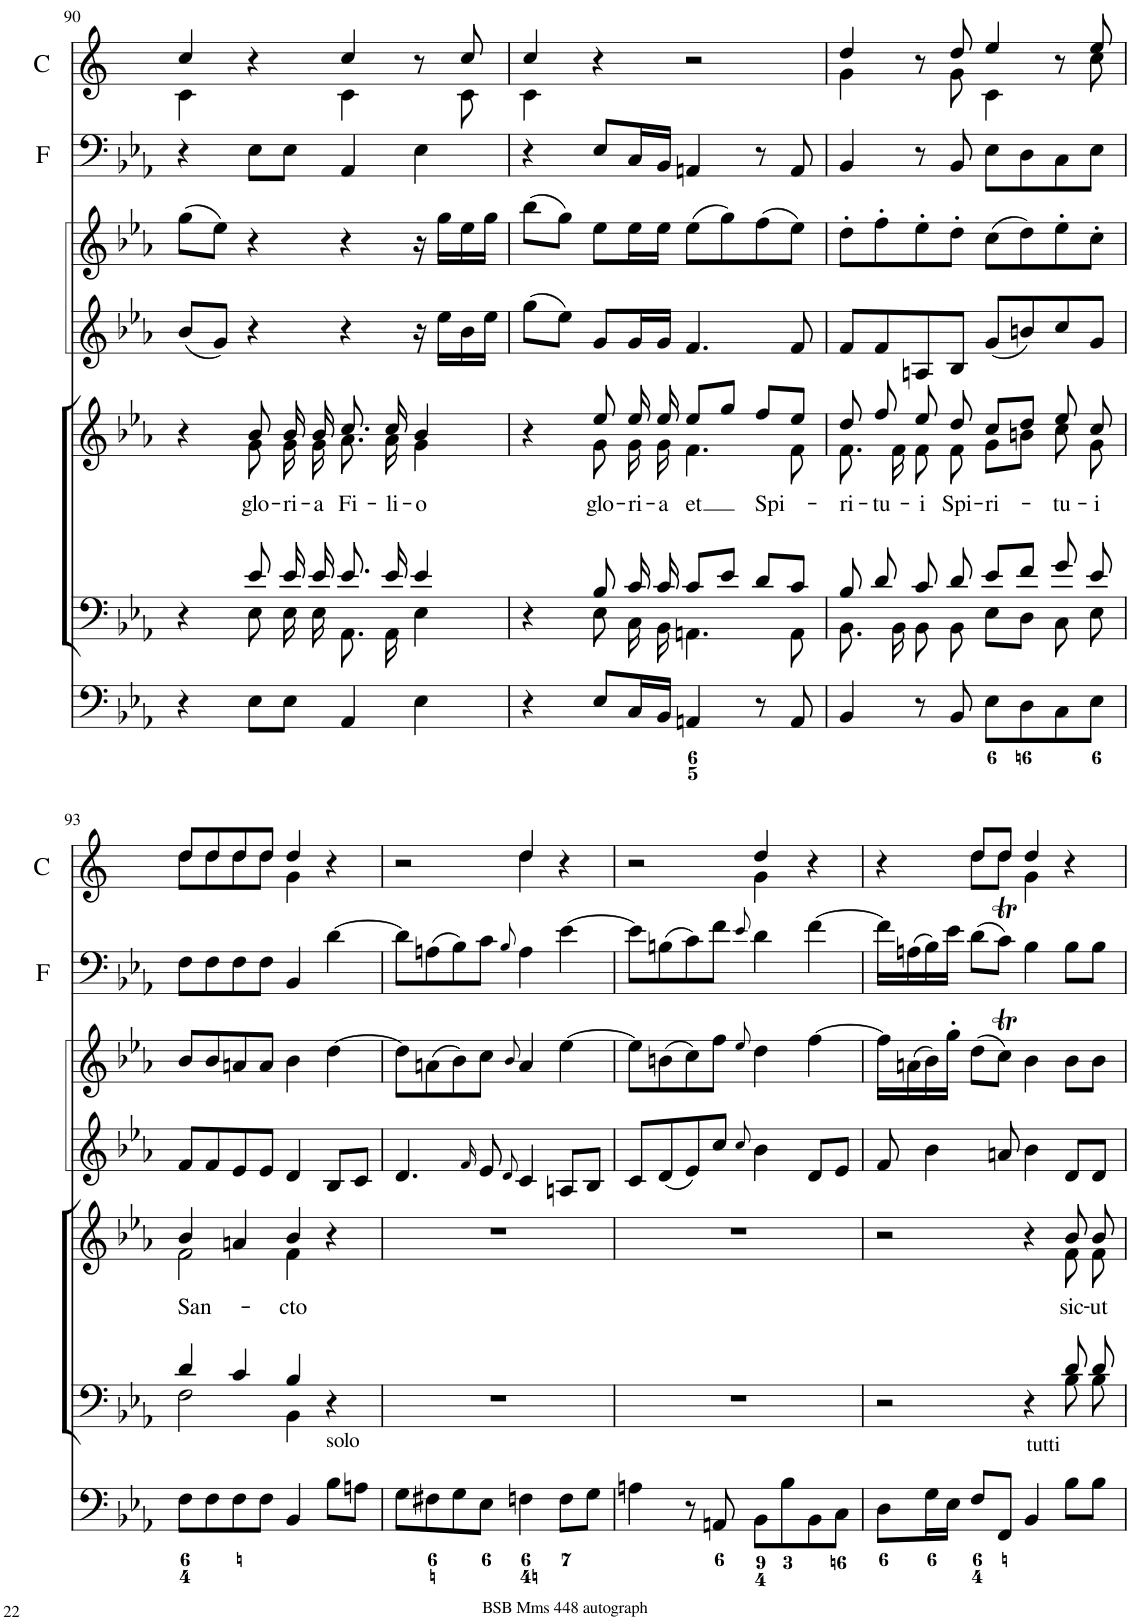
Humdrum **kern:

**kern	**kern	**kern	**text	**kern	**kern	**kern	**kern
*part7	*part6	*part5	*part5	*part4	*part3	*part2	*part1
*staff7	*staff6	*staff5	*staff5	*staff4	*staff3	*staff2	*staff1
*I"Organ	*I"Voice	*I"Voice	*	*I"Violin	*I"Violin	*I"Fagotti	*I"Corni in Eb
*	*	*	*	*I'Vln	*I'Vln	*I'F	*I'C
!!LO:PB:g=z
*clefF4	*clefF4	*clefG2	*	*clefG2	*clefG2	*clefF4	*clefG2
*	*	*	*	*	*	*	*Trd5c9
*k[b-e-a-]	*k[b-e-a-]	*k[b-e-a-]	*	*k[b-e-a-]	*k[b-e-a-]	*k[b-e-a-]	*k[]
*M4/4	*M4/4	*M4/4	*	*M4/4	*M4/4	*M4/4	*M4/4
*met(c)	*met(c)	*met(c)	*	*met(c)	*met(c)	*met(c)	*met(c)
=90	=90	=90	=90	=90	=90	=90	=90
*	*^	*^	*	*	*	*	*^
4r	4r	4ryy	4r	4ryy	.	(8b-/L	(8gg\L	4r	4cc/	4c\
.	.	.	.	.	.	8g/J)	8ee-\J)	.	.	.
!	!	!	!	!	!LO:LY:b	!	!	!	!	!
8E-\L	8e-/	8E-\	8b-/	8g\	glo-	4r	4r	8E-\L	4r	4ryy
!	!	!	!	!	!LO:LY:b	!	!	!	!	!
8E-\J	16e-/	16E-\	16b-/	16g\	-ri-	.	.	8E-\J	.	.
!	!	!	!	!	!LO:LY:b	!	!	!	!	!
.	16e-/	16E-\	16b-/	16g\	-a	.	.	.	.	.
!	!	!	!	!	!LO:LY:b	!	!	!	!	!
4AA-/	8.e-/	8.AA-\	8.cc/	8.a-\	Fi-	4r	4r	4AA-/	4cc/	4c\
!	!	!	!	!	!LO:LY:b	!	!	!	!	!
.	16e-/	16AA-\	16cc/	16a-\	-li-	.	.	.	.	.
!	!	!	!	!	!LO:LY:b	!	!	!	!	!
4E-\	4e-/	4E-\	4b-/	4g\	-o	16r	16r	4E-\	8r	8ryy
.	.	.	.	.	.	16ee-\LL	16gg\LL	.	.	.
.	.	.	.	.	.	16b-\	16ee-\	.	8cc/	8c\
.	.	.	.	.	.	16ee-\JJ	16gg\JJ	.	.	.
=91	=91	=91	=91	=91	=91	=91	=91	=91	=91	=91
4r	4r	4ryy	4r	4ryy	.	(8gg\L	(8bb-\L	4r	4cc/	4c\
.	.	.	.	.	.	8ee-\J)	8gg\J)	.	.	.
!	!	!	!	!	!LO:LY:b	!	!	!	!	!
8E-/L	8B-/	8E-\	8ee-/	8g\	glo-	8g/L	8ee-\L	8E-/L	4r	2.ryy
!	!	!	!	!	!LO:LY:b	!	!	!	!	!
16C/L	16c/	16C\	16ee-/	16g\	-ri-	16g/L	16ee-\L	16C/L	.	.
!	!	!	!	!	!LO:LY:b	!	!	!	!	!
16BB-/JJ	16c/	16BB-\	16ee-/	16g\	-a	16g/JJ	16ee-\JJ	16BB-/JJ	.	.
!	!	!	!	!	!LO:LY:b	!	!	!	!	!
4AAn/	8c/L	4.AAn\	8ee-/L	4.f\	et	4.f/	(8ee-\L	4AAn/	2r	.
.	8e-/J	.	8gg/J	.	.	.	8gg\)	.	.	.
!	!	!	!	!	!LO:LY:b	!	!	!	!	!
8r	8d/L	.	8ff/L	.	Spi-	.	(8ff\	8r	.	.
8AA/	8c/J	8AA\	8ee-/J	8f\	.	8f/	8ee-\J)	8AA/	.	.
=92	=92	=92	=92	=92	=92	=92	=92	=92	=92	=92
!	!	!	!	!	!LO:LY:b	!	!	!	!	!
4BB-/	8B-/	8.BB-\	8dd/	8.f\	-ri-	8f/L	8dd'\L	4BB-/	4dd/	4g\
!	!	!	!	!	!LO:LY:b	!	!	!	!	!
.	8d/	.	8ff/	.	-tu-	8f/	8ff'\	.	.	.
.	.	16BB-\	.	16f\	.	.	.	.	.	.
!	!	!	!	!	!LO:LY:b	!	!	!	!	!
8r	8c/	8BB-\	8ee-/	8f\	-i	8An/	8ee-'\	8r	8r	8ryy
!	!	!	!	!	!LO:LY:b	!	!	!	!	!
8BB-/	8d/	8BB-\	8dd/	8f\	Spi-	8B-/J	8dd'\J	8BB-/	8dd/	8g\
!	!	!	!	!	!LO:LY:b	!	!	!	!	!
8E-\L	8e-/L	8E-\L	8cc/L	8g\L	-ri-	(8g/L	(8cc\L	8E-\L	4ee/	4c\
8D\	8f/J	8D\J	8dd/J	8bn\J	.	8bn/)	8dd\)	8D\	.	.
!	!	!	!	!	!LO:LY:b	!	!	!	!	!
8C\	8g/	8C\	8ee-/	8cc\	-tu-	8cc/	8ee-'\	8C\	8r	8ryy
!	!	!	!	!	!LO:LY:b	!	!	!	!	!
8E-\J	8e-/	8E-\	8cc/	8g\	-i	8g/J	8cc'\J	8E-\J	8ee/	8cc\
!!LO:LB:g=z	!!
=93	=93	=93	=93	=93	=93	=93	=93	=93	=93	=93
!	!	!	!	!	!LO:LY:b	!	!	!	!	!
8F\L	4d/	2F\	4b-/	2f\	San-	8f/L	8b-/L	8F\L	8dd/L	8dd\L
8F\	.	.	.	.	.	8f/	8b-/	8F\	8dd/	8dd\
8F\	4c/	.	4an/	.	.	8e-/	8an/	8F\	8dd/	8dd\
8F\J	.	.	.	.	.	8e-/J	8a/J	8F\J	8dd/J	8dd\J
!	!	!	!	!	!LO:LY:b	!	!	!	!	!
4BB-/	4B-/	4BB-\	4b-/	4f\	-cto	4d/	4b-\	4BB-/	4dd/	4g\
!LO:TX:a:t=solo	!	!	!	!	!	!	!	!	!	!
8B-\L	4r	4ryy	4r	4ryy	.	8B-/L	[4dd\	[4d\	4r	4ryy
8An\J	.	.	.	.	.	8c/J	.	.	.	.
*	*v	*v	*	*	*	*	*	*	*	*
*	*	*v	*v	*	*	*	*	*	*
=94	=94	=94	=94	=94	=94	=94	=94	=94
8G\L	1r	1r	.	4.d/	8dd\L]	8d\L]	2r	2ryy
8F#X\	.	.	.	.	(8an\	(8An\	.	.
8G\	.	.	.	.	8b-\)	8B-\)	.	.
.	.	.	.	16qf/	.	.	.	.
8E-\J	.	.	.	8e-/	8cc\J	8c\J	.	.
.	.	.	.	8qd/	8qb-/	8qB-/	.	.
4Fn\	.	.	.	4c/	4a/	4A\	4dd/	4dd\
8F\L	.	.	.	8An/L	[4ee-\	[4e-\	4r	4ryy
8G\J	.	.	.	8B-/J	.	.	.	.
=95	=95	=95	=95	=95	=95	=95	=95	=95
4An\	1r	1r	.	8c/L	8ee-\L]	8e-\L]	2r	2ryy
.	.	.	.	(8d/	(8bn\	(8Bn\	.	.
8r	.	.	.	8e-/)	8cc\)	8c\)	.	.
8AAn/	.	.	.	8cc/J	8ff\J	8f\J	.	.
.	.	.	.	8qcc/	8qee-/	8qe-/	.	.
8BB-\L	.	.	.	4b-\	4dd\	4d\	4dd/	4g\
8B-\	.	.	.	.	.	.	.	.
8BB-\	.	.	.	8d/L	[4ff\	[4f\	4r	4ryy
8C\J	.	.	.	8e-/J	.	.	.	.
=96	=96	=96	=96	=96	=96	=96	=96	=96
*	*^	*^	*	*	*	*	*	*
8D\L	2r	2.ryy	2r	2.ryy	.	8f/	16ff\LL]	16f\LL]	4r	4ryy
.	.	.	.	.	.	.	(16an\	(16An\	.	.
16G\L	.	.	.	.	.	4b-\	16b-\)	16B-\)	.	.
16E-\JJ	.	.	.	.	.	.	16gg'\JJ	16e-\JJ	.	.
8F/L	.	.	.	.	.	.	(8dd\L	(8d\L	8dd/L	8dd\L
8FF/J	.	.	.	.	.	8an/	8ccT\J)	8cT\J)	8dd/J	8dd\J
4BB-/	4r	.	4r	.	.	4b-\	4b-\	4B-\	4dd/	4g\
!LO:TX:a:t=tutti	!	!	!	!	!	!	!	!	!	!
!	!	!	!	!	!LO:LY:b	!	!	!	!	!
8B-\L	8d/	8B-\	8b-/	8f\	sic-	8d/L	8b-\L	8B-\L	4r	4ryy
!	!	!	!	!	!LO:LY:b	!	!	!	!	!
8B-\J	8d/	8B-\	8b-/	8f\	-ut	8d/J	8b-\J	8B-\J	.	.
*	*v	*v	*	*	*	*	*	*	*v	*v
*	*	*v	*v	*	*	*	*	*
=	=	=	=	=	=	=	=
*-	*-	*-	*-	*-	*-	*-	*-
